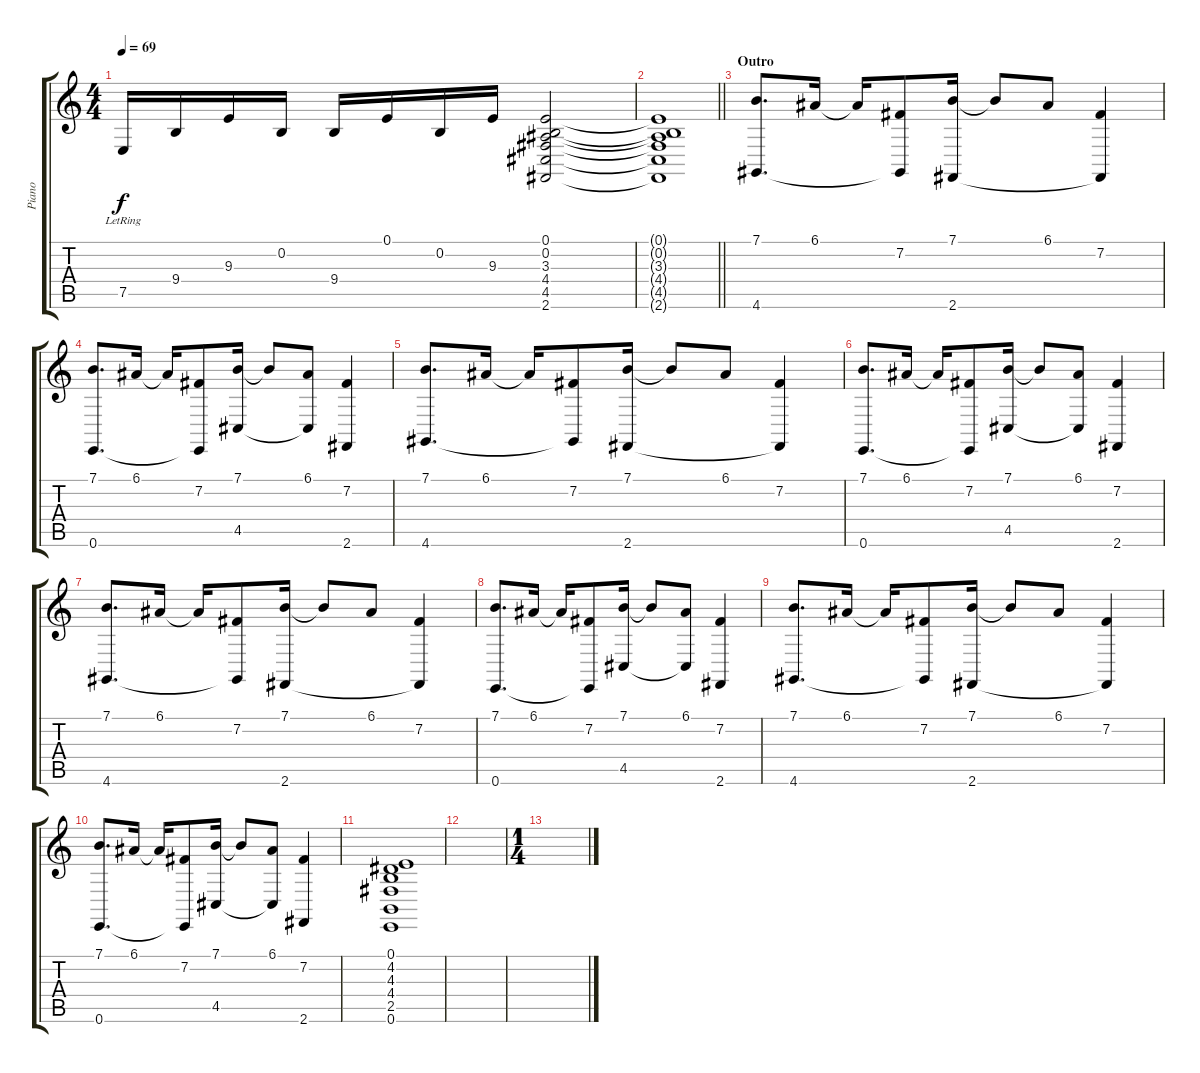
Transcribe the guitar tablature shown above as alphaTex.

\track ("Piano" "Piano") {instrument acousticgrandpiano}
\staff {score tabs}
\tuning (E4 B3 G3 D3 A2 E2) {hide}
\ts (4 4)
\tempo 69
\clef g2
\ks c
7.5{lr}.16{dy f} 9.4.16 9.3.16 0.2.16 9.4.16 0.1.16 0.2.16 9.3.16 (0.1 0.2 3.3 4.4 4.5 2.6).2 |
\barLineRight lightlight
(0.1{t} 0.2{t} 3.3{t} 4.4{t} 4.5{t} 2.6{t}).1 |
\section ("" "Outro")
(7.1 4.6).8{d} 6.1.16 6.1{t}.16 (7.2 4.6{t}).8 (7.1 2.6).16 7.1{t}.8 6.1.8 (7.2 2.6{t}).4 |
(7.1 0.6).8{d} 6.1.16 6.1{t}.16 (7.2 0.6{t}).8 (7.1 4.5).16 7.1{t}.8 (6.1 4.5{t}).8 (7.2 2.6).4 |
(7.1 4.6).8{d} 6.1.16 6.1{t}.16 (7.2 4.6{t}).8 (7.1 2.6).16 7.1{t}.8 6.1.8 (7.2 2.6{t}).4 |
(7.1 0.6).8{d} 6.1.16 6.1{t}.16 (7.2 0.6{t}).8 (7.1 4.5).16 7.1{t}.8 (6.1 4.5{t}).8 (7.2 2.6).4 |
(7.1 4.6).8{d} 6.1.16 6.1{t}.16 (7.2 4.6{t}).8 (7.1 2.6).16 7.1{t}.8 6.1.8 (7.2 2.6{t}).4 |
(7.1 0.6).8{d} 6.1.16 6.1{t}.16 (7.2 0.6{t}).8 (7.1 4.5).16 7.1{t}.8 (6.1 4.5{t}).8 (7.2 2.6).4 |
(7.1 4.6).8{d} 6.1.16 6.1{t}.16 (7.2 4.6{t}).8 (7.1 2.6).16 7.1{t}.8 6.1.8 (7.2 2.6{t}).4 |
(7.1 0.6).8{d} 6.1.16 6.1{t}.16 (7.2 0.6{t}).8 (7.1 4.5).16 7.1{t}.8 (6.1 4.5{t}).8 (7.2 2.6).4 |
(0.1 4.2 4.3 4.4 2.5 0.6).1 |
|
\ts (1 4)
